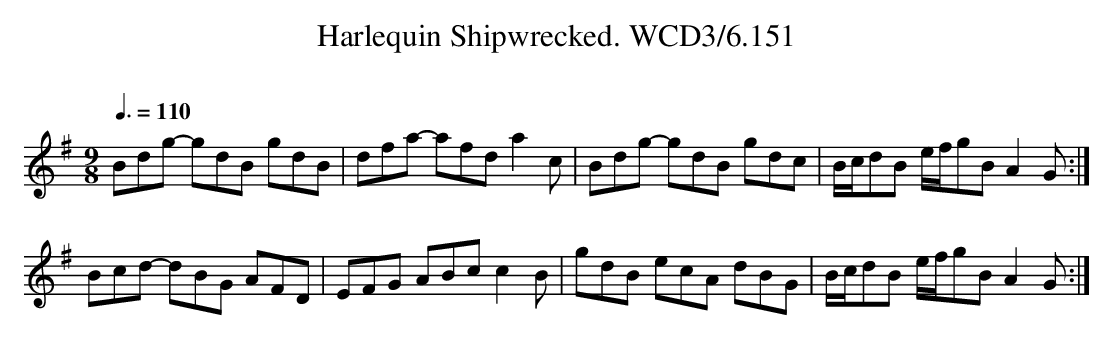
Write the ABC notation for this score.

X:1
T:Harlequin Shipwrecked. WCD3/6.151
O:
M:9/8
L:1/8
Q:3/8=110
K:G
Bdg- gdB gdB|dfa- afd a2 c|Bdg- gdB gdc|B/c/dB e/f/gB A2 G:|
Bcd- dBG AFD|EFG ABc c2 B|gdB ecA dBG|B/c/dB e/f/gB A2 G:|
